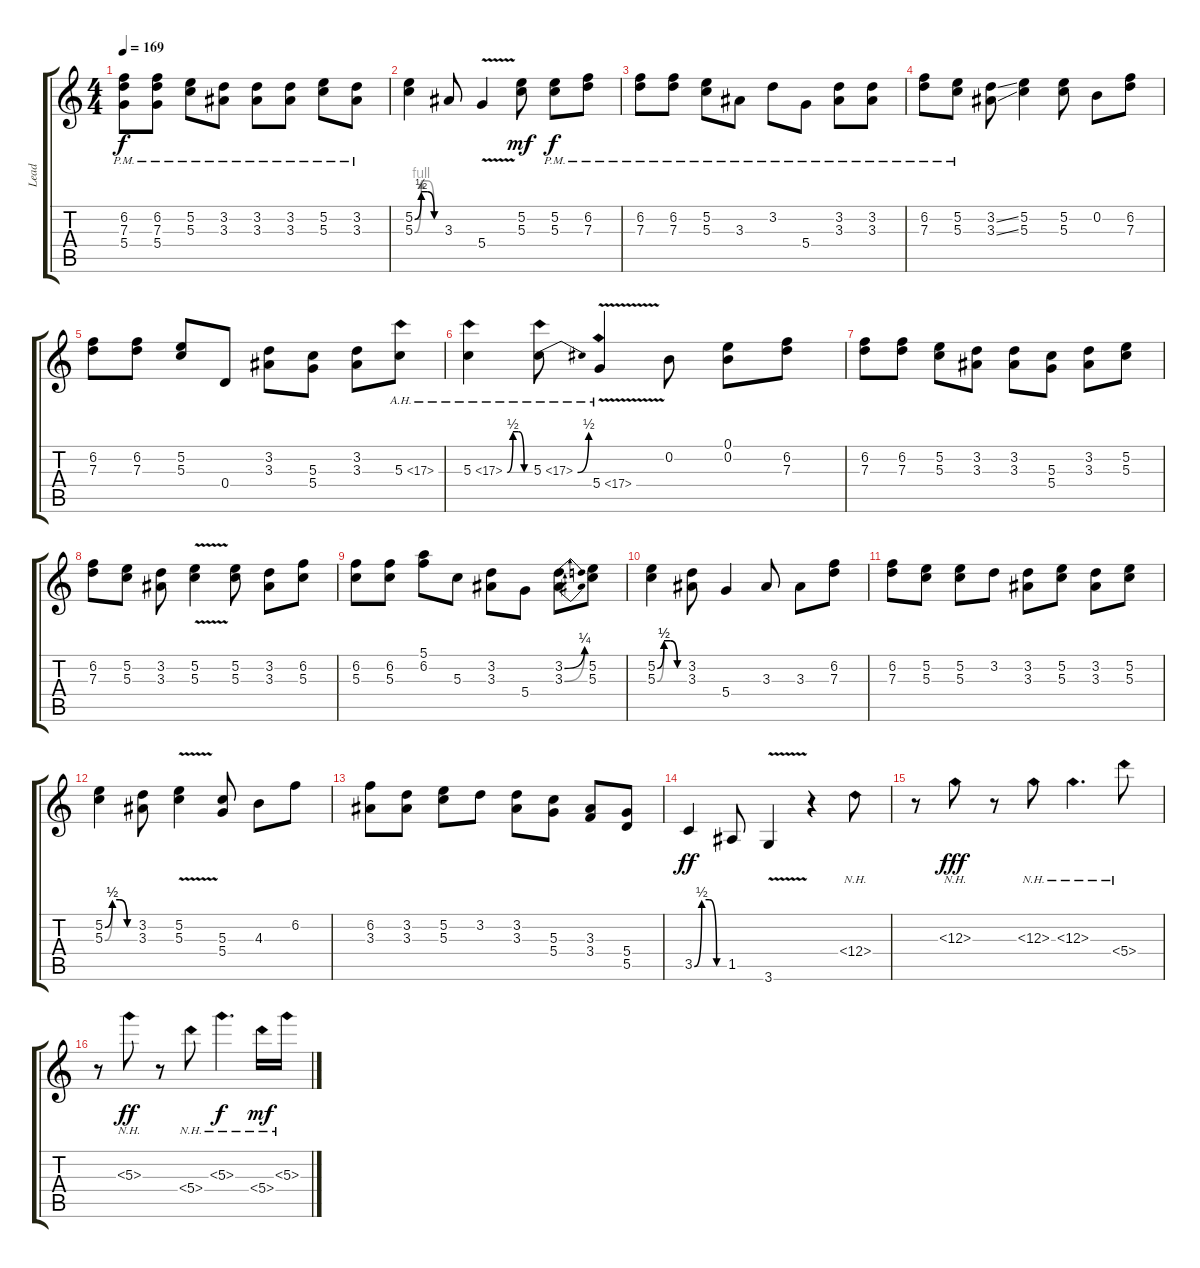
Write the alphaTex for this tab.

\track ("Lead" "Lead") {instrument distortionguitar}
\staff {score tabs}
\tuning (E4 B3 G3 D3 A2 E2) {hide}
\ts (4 4)
\tempo 169
\clef g2
\ks c
(6.2{pm} 7.3{pm} 5.4{pm}).8{dy f volume 12} (6.2{pm} 7.3{pm} 5.4{pm}).8 (5.2{pm} 5.3{pm}).8 (3.2{pm} 3.3{pm}).8 (3.2{pm} 3.3{pm}).8 (3.2{pm} 3.3{pm}).8 (5.2{pm} 5.3{pm}).8 (3.2{pm} 3.3{pm}).8 |
(5.2{be (custom 0 0 15 2 30 2 45 0 60 0)} 5.3{be (custom 0 0 15 4 30 4 45 0 60 0)}).4 3.3.8 5.4{v}.4 (5.2 5.3).8{dy mf} (5.2{pm} 5.3{pm}).8{dy f} (6.2{pm} 7.3{pm}).8 |
(6.2{pm} 7.3{pm}).8 (6.2 7.3{pm}).8 (5.2{pm} 5.3{pm}).8 3.3{pm}.8 3.2{pm}.8 5.4{pm}.8 (3.2{pm} 3.3{pm}).8 (3.2{pm} 3.3{pm}).8 |
(6.2{pm} 7.3).8 (5.2{pm} 5.3{pm}).8 (3.2{ss} 3.3{ss}).8 (5.2 5.3).4 (5.2 5.3).8 0.2.8 (6.2 7.3).8 |
(6.2 7.3).8{volume 10} (6.2 7.3).8 (5.2 5.3).8 0.4.8 (3.2 3.3).8 (5.3 5.4).8 (3.2 3.3).8 5.3{ah 12}.8 |
5.3{be (custom 0 0 15 2 30 2 45 0 60 0) ah 12}.4 5.3{be (bend 0 0 60 2) ah 12}.8 5.4{ah 12 v}.4 0.2.8 (0.1 0.2).8 (6.2 7.3).8 |
(6.2 7.3).8 (6.2 7.3).8 (5.2 5.3).8 (3.2 3.3).8 (3.2 3.3).8 (5.3 5.4).8 (3.2 3.3).8 (5.2 5.3).8 |
(6.2 7.3).8 (5.2 5.3).8 (3.2 3.3).8 (5.2{v} 5.3{v}).4 (5.2 5.3).8 (3.2 3.3).8 (6.2 5.3).8 |
(6.2 5.3).8{volume 8} (6.2 5.3).8 (5.1 6.2).8 5.3.8 (3.2 3.3).8 5.4.8 (3.2{be (bend 0 0 60 1)} 3.3{be (bend 0 0 60 1)}).8 (5.2 5.3).8 |
(5.2{be (custom 0 0 15 2 30 2 45 0 60 0)} 5.3{be (custom 0 0 15 2 30 2 45 0 60 0)}).4 (3.2 3.3).8 5.4.4 3.3.8 3.3.8 (6.2 7.3).8 |
(6.2 7.3).8 (5.2 5.3).8 (5.2 5.3).8 3.2.8 (3.2 3.3).8 (5.2 5.3).8 (3.2 3.3).8 (5.2 5.3).8 |
(5.2{be (custom 0 0 15 2 30 2 45 0 60 0)} 5.3{be (custom 0 0 15 2 30 2 45 0 60 0)}).4 (3.2 3.3).8 (5.2{v} 5.3{v}).4 (5.3 5.4).8 4.3.8 6.2.8 |
(6.2 3.3).8{volume 1} (3.2 3.3).8 (5.2 5.3).8 3.2.8 (3.2 3.3).8 (5.3 5.4).8 (3.3 3.4).8 (5.4 5.5).8 |
3.5{be (custom 0 0 15 2 30 2 45 0 60 0)}.4{dy ff} 1.5.8 3.6{v}.4 r.4 12.4{nh}.8 |
r.8 12.3{nh}.8{dy fff} r.8 12.3{nh}.8 12.3{nh}.4{d} 5.4{nh}.8 |
r.8 5.3{nh}.8{dy ff} r.8 5.4{nh}.8 5.3{nh}.4{d dy f} 5.4{nh}.16{dy mf} 5.3{nh}.16
